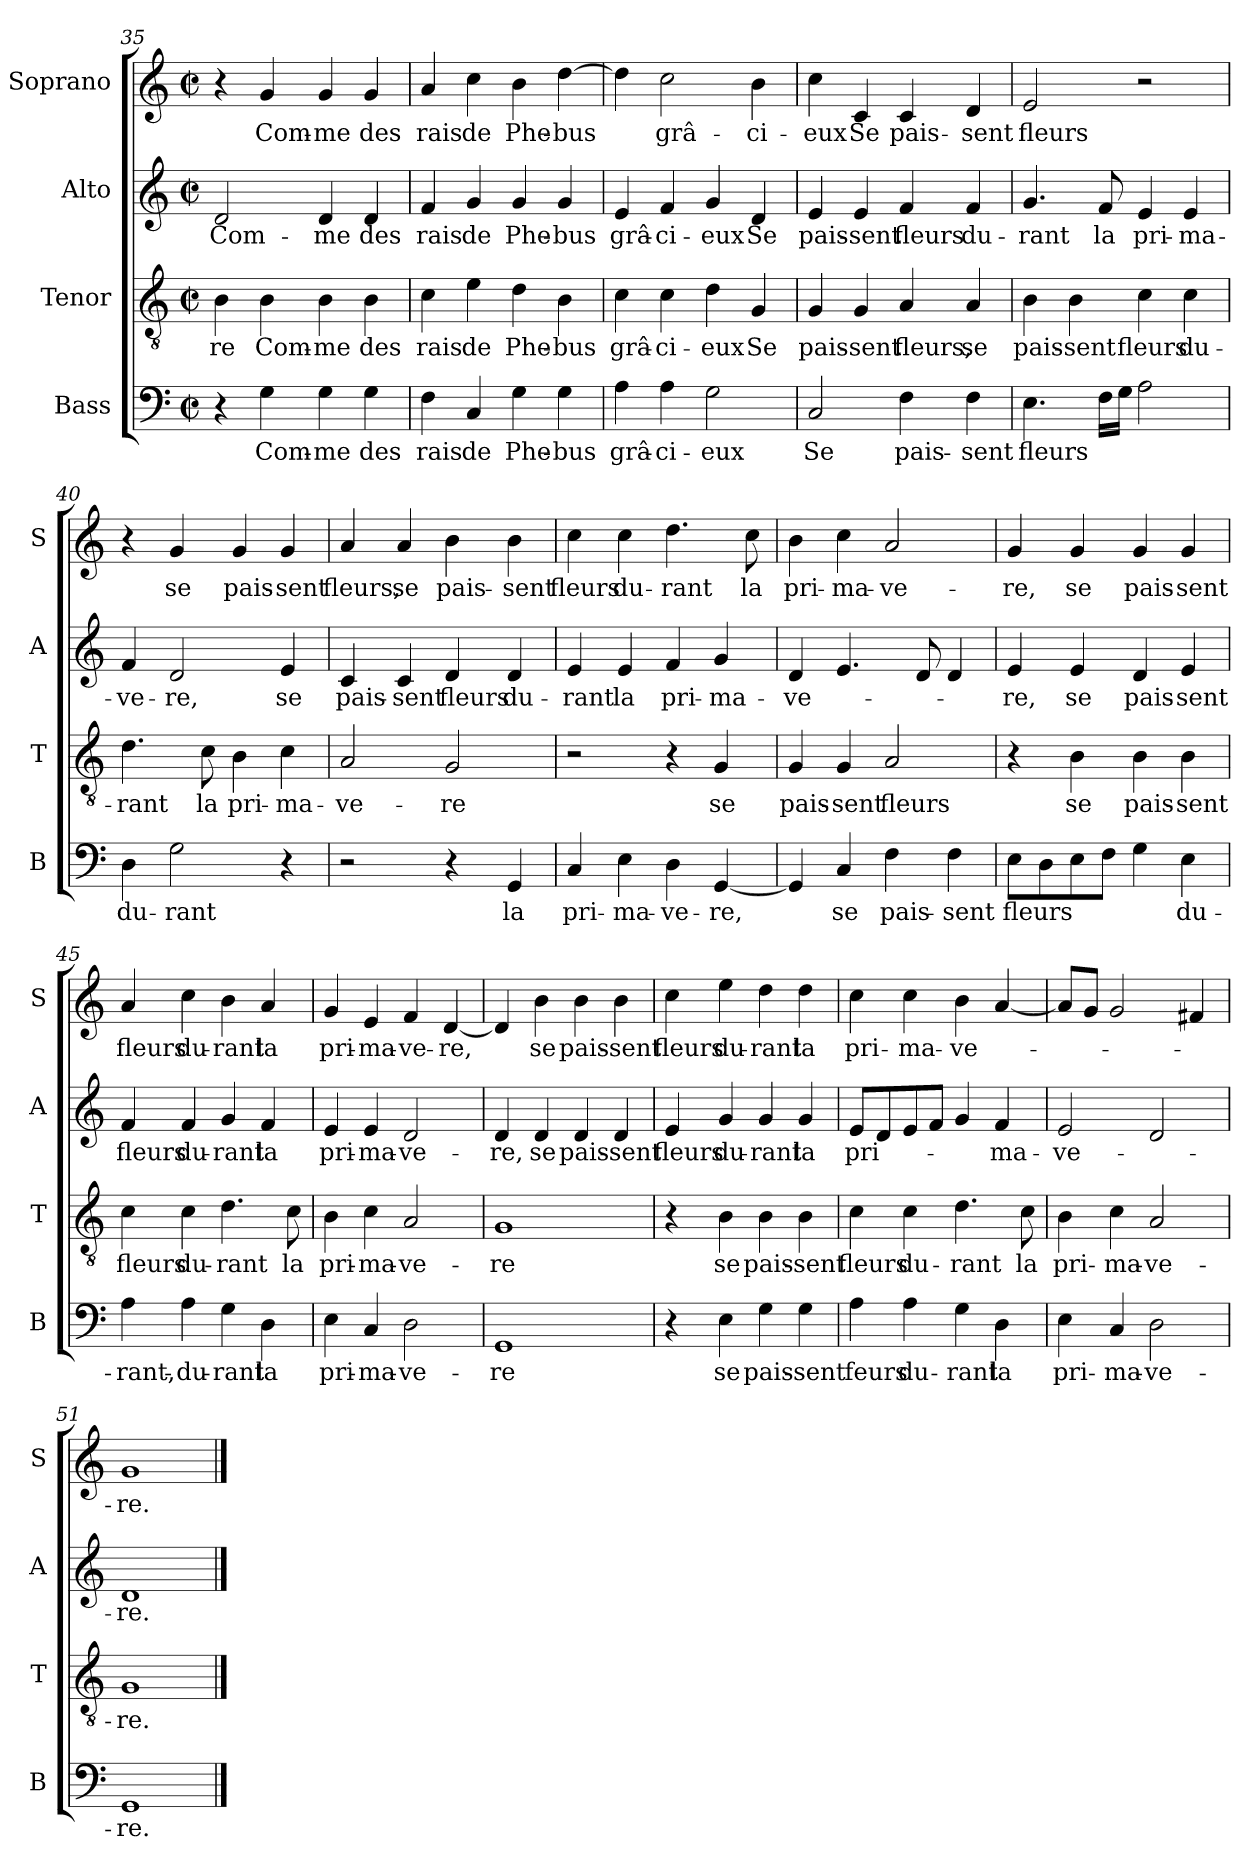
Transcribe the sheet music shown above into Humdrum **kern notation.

**kern	**text	**kern	**text	**kern	**text	**kern	**text
*part4	*part4	*part3	*part3	*part2	*part2	*part1	*part1
*staff4	*staff4	*staff3	*staff3	*staff2	*staff2	*staff1	*staff1
*I"Bass	*	*I"Tenor	*	*I"Alto	*	*I"Soprano	*
*I'B	*	*I'T	*	*I'A	*	*I'S	*
!!LO:LB:g=z
*clefF4	*	*clefGv2	*	*clefG2	*	*clefG2	*
*k[]	*	*k[]	*	*k[]	*	*k[]	*
*C:	*	*C:	*	*C:	*	*C:	*
*M2/2	*	*M2/2	*	*M2/2	*	*M2/2	*
*met(c|)	*	*met(c|)	*	*met(c|)	*	*met(c|)	*
=35	=35	=35	=35	=35	=35	=35	=35
4r	.	4B\	-re	2d/	Com-	4r	.
4G\	Com-	4B\	Com-	.	.	4g/	Com-
4G\	-me	4B\	-me	4d/	-me	4g/	-me
4G\	des	4B\	des	4d/	des	4g/	des
=36	=36	=36	=36	=36	=36	=36	=36
4F\	rais	4c\	rais	4f/	rais	4a/	rais
4C/	de	4e\	de	4g/	de	4cc\	de
4G\	Phe-	4d\	Phe-	4g/	Phe-	4b\	Phe-
4G\	-bus	4B\	-bus	4g/	-bus	[4dd\	-bus
=37	=37	=37	=37	=37	=37	=37	=37
4A\	grâ-	4c\	grâ-	4e/	grâ-	4dd\]	.
4A\	-ci-	4c\	-ci-	4f/	-ci-	2cc\	grâ-
2G\	-eux	4d\	-eux	4g/	-eux	.	.
.	.	4G/	Se	4d/	Se	4b\	-ci-
=38	=38	=38	=38	=38	=38	=38	=38
2C/	Se	4G/	pais-	4e/	pais-	4cc\	-eux
.	.	4G/	-sent	4e/	-sent	4c/	Se
4F\	pais-	4A/	fleurs,	4f/	fleurs	4c/	pais-
4F\	-sent	4A/	se	4f/	du-	4d/	-sent
=39	=39	=39	=39	=39	=39	=39	=39
4.E\	fleurs	4B\	pais-	4.g/	-rant	2e/	fleurs
.	.	4B\	-sent	.	.	.	.
16F\LL	.	.	.	8f/	la	.	.
16G\JJ	.	.	.	.	.	.	.
2A\	.	4c\	fleurs	4e/	pri-	2r	.
.	.	4c\	du-	4e/	-ma-	.	.
!!LO:LB:g=z
=40	=40	=40	=40	=40	=40	=40	=40
4D\	du-	4.d\	-rant	4f/	-ve-	4r	.
2G\	-rant	.	.	2d/	-re,	4g/	se
.	.	8c\	la	.	.	.	.
.	.	4B\	pri-	.	.	4g/	pais-
4r	.	4c\	-ma-	4e/	se	4g/	-sent
=41	=41	=41	=41	=41	=41	=41	=41
2r	.	2A/	-ve-	4c/	pais-	4a/	fleurs,
.	.	.	.	4c/	-sent	4a/	se
4r	.	2G/	-re	4d/	fleurs	4b\	pais-
4GG/	la	.	.	4d/	du-	4b\	-sent
=42	=42	=42	=42	=42	=42	=42	=42
4C/	pri-	2r	.	4e/	-rant	4cc\	fleurs
4E\	-ma-	.	.	4e/	la	4cc\	du-
4D\	-ve-	4r	.	4f/	pri-	4.dd\	-rant
[4GG/	-re,	4G/	se	4g/	-ma-	.	.
.	.	.	.	.	.	8cc\	la
=43	=43	=43	=43	=43	=43	=43	=43
4GG/]	.	4G/	pais-	4d/	-ve-	4b\	pri-
4C/	se	4G/	-sent	4.e/	.	4cc\	-ma-
4F\	pais-	2A/	fleurs	.	.	2a/	-ve-
.	.	.	.	8d/	.	.	.
4F\	-sent	.	.	4d/	.	.	.
!!LO:PB:g=z
=44	=44	=44	=44	=44	=44	=44	=44
8E\L	fleurs	4r	.	4e/	-re,	4g/	-re,
8D\	.	.	.	.	.	.	.
8E\	.	4B\	se	4e/	se	4g/	se
8F\J	.	.	.	.	.	.	.
4G\	.	4B\	pais-	4d/	pais-	4g/	pais-
4E\	du-	4B\	-sent	4e/	-sent	4g/	-sent
=45	=45	=45	=45	=45	=45	=45	=45
4A\	-rant,-	4c\	fleurs	4f/	fleurs	4a/	fleurs
4A\	-du-	4c\	du-	4f/	du-	4cc\	du-
4G\	-rant	4.d\	-rant	4g/	-rant	4b\	-rant
4D\	la	.	.	4f/	la	4a/	la
.	.	8c\	la	.	.	.	.
=46	=46	=46	=46	=46	=46	=46	=46
4E\	pri-	4B\	pri-	4e/	pri-	4g/	pri-
4C/	-ma-	4c\	-ma-	4e/	-ma-	4e/	-ma-
2D\	-ve-	2A/	-ve-	2d/	-ve-	4f/	-ve-
.	.	.	.	.	.	[4d/	-re,
=47	=47	=47	=47	=47	=47	=47	=47
1GG	-re	1G	-re	4d/	-re,	4d/]	.
.	.	.	.	4d/	se	4b\	se
.	.	.	.	4d/	pais-	4b\	pais-
.	.	.	.	4d/	-sent	4b\	-sent
=48	=48	=48	=48	=48	=48	=48	=48
4r	.	4r	.	4e/	fleurs	4cc\	fleurs
4E\	se	4B\	se	4g/	du-	4ee\	du-
4G\	pais-	4B\	pais-	4g/	-rant	4dd\	-rant
4G\	-sent	4B\	-sent	4g/	la	4dd\	la
!!LO:LB:g=z
=49	=49	=49	=49	=49	=49	=49	=49
4A\	feurs	4c\	fleurs	8e/L	pri-	4cc\	pri-
.	.	.	.	8d/	.	.	.
4A\	du-	4c\	du-	8e/	.	4cc\	-ma-
.	.	.	.	8f/J	.	.	.
4G\	-rant	4.d\	-rant	4g/	.	4b\	-ve-
4D\	la	.	.	4f/	-ma-	[4a/	.
.	.	8c\	la	.	.	.	.
=50	=50	=50	=50	=50	=50	=50	=50
4E\	pri-	4B\	pri-	2e/	-ve-	8a/L]	.
.	.	.	.	.	.	8g/J	.
4C/	-ma-	4c\	-ma-	.	.	2g/	.
2D\	-ve-	2A/	-ve-	2d/	.	.	.
.	.	.	.	.	.	4f#X/	.
=51	=51	=51	=51	=51	=51	=51	=51
1GG	-re.	1G	-re.	1d	-re.	1g	-re.
==	==	==	==	==	==	==	==
*-	*-	*-	*-	*-	*-	*-	*-
